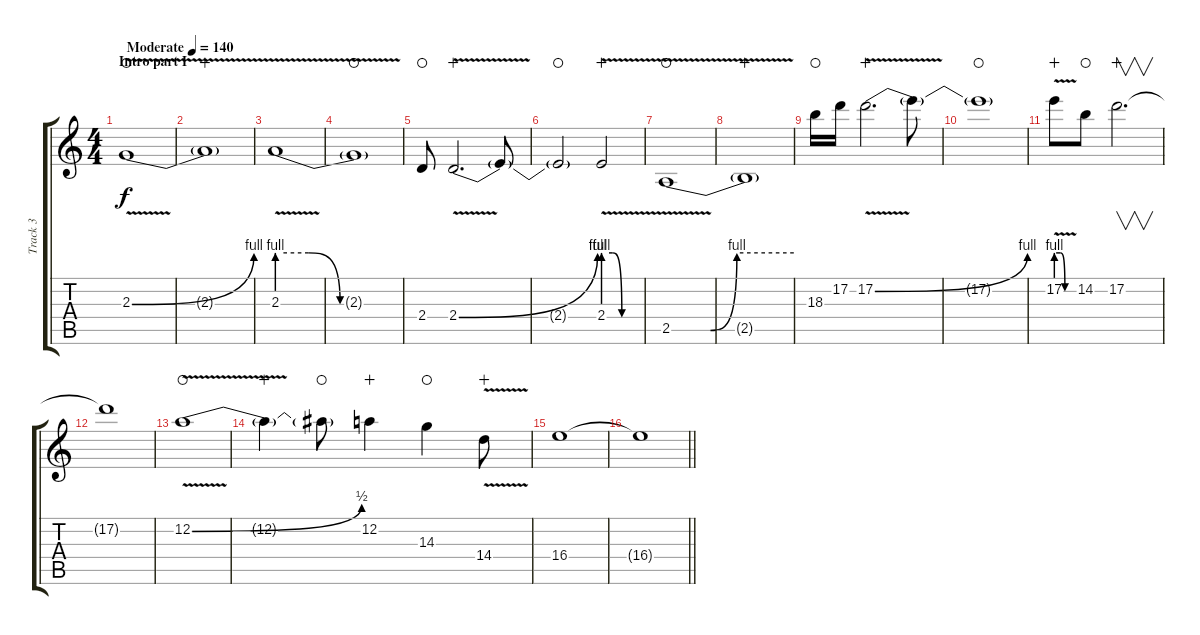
\track ("Track 3" "Track 3") {instrument distortionguitar}
\staff {score tabs}
\tuning (D4 A3 F3 C3 G2 D2) {hide}
\ts (4 4)
\section ("" "Intro part I")
\tempo (140 "Moderate")
\clef g2
\ks c
2.3{be (bend 0 0 60 4) v}.1{dy f instrument distortionguitar waho} |
2.3{t}.1{wahc} |
2.3{be (custom 0 4 15 4 30 0 60 0) v}.1 |
2.3{t}.1{waho} |
2.4.8{waho} 2.4{be (bend 0 0 60 4) v}.2{d wahc} 2.4{t}.8 |
2.4{t}.2{waho} 2.4{be (custom 0 4 15 4 30 0 60 0) v}.2{wahc} |
2.5{be (custom 0 0 19 0 32 4 60 4) v}.1{waho} |
2.5{t}.1{wahc} |
18.3.16{waho} 17.2.16 17.2{be (bend 0 0 60 4) v}.2{d wahc} 17.2{t}.8 |
17.2{t}.1{waho} |
17.2{be (custom 0 4 15 4 30 0 60 0) v}.8{wahc} 14.2.8{waho} 17.2.2{v d wahc} |
17.2{t}.1 |
12.2{be (bend 0 0 60 2) v}.1{waho} |
12.2{t}.4{wahc} 12.2{t}.8{waho} 12.2.4{wahc} 14.3.4{waho} 14.4{v}.8{wahc} |
16.4.1 |
\barLineRight lightlight
16.4{t}.1
